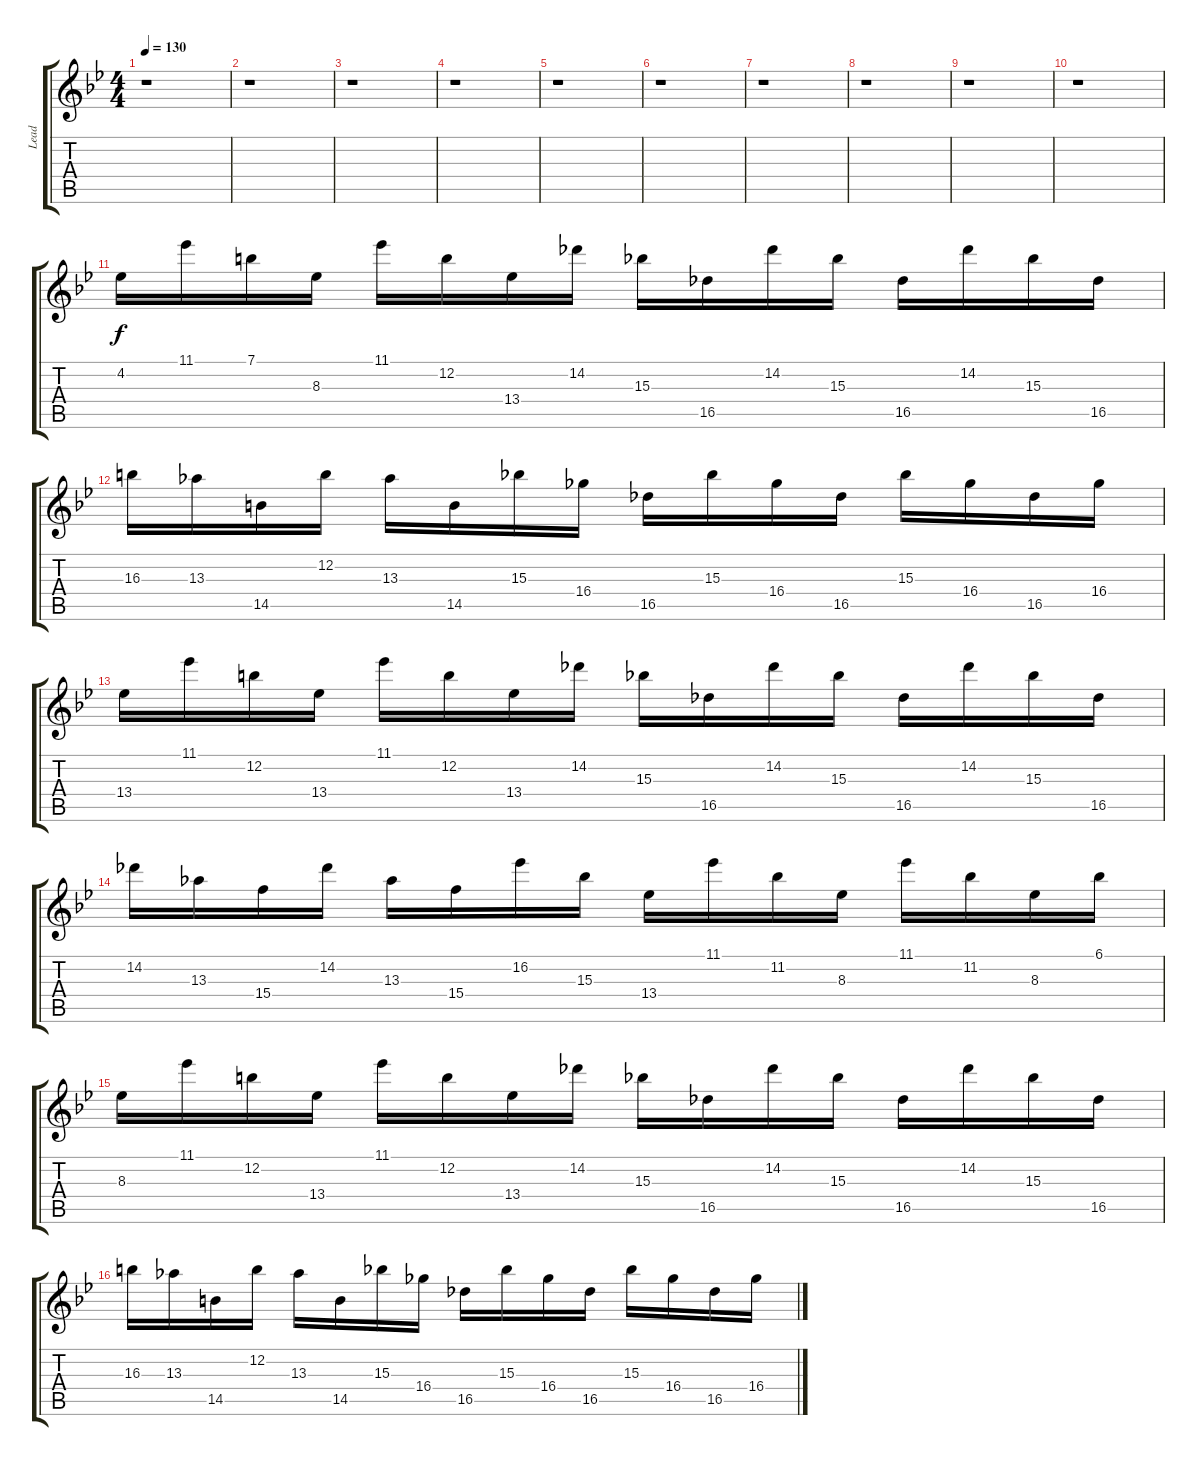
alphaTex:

\track ("Lead" "Lead") {instrument synthbass2}
\staff {score tabs}
\tuning (E4 B3 G3 D3 A2 E2) {hide}
\ts (4 4)
\tempo 130
\clef g2
\ks gminor
r.1{dy f} |
r.1 |
r.1 |
r.1 |
r.1 |
r.1 |
r.1 |
r.1 |
r.1 |
r.1 |
4.2.16 11.1.16 7.1.16 8.3.16 11.1.16 12.2.16 13.4.16 14.2.16 15.3.16 16.5.16 14.2.16 15.3.16 16.5.16 14.2.16 15.3.16 16.5.16 |
16.3.16 13.3.16 14.5.16 12.2.16 13.3.16 14.5.16 15.3.16 16.4.16 16.5.16 15.3.16 16.4.16 16.5.16 15.3.16 16.4.16 16.5.16 16.4.16 |
13.4.16 11.1.16 12.2.16 13.4.16 11.1.16 12.2.16 13.4.16 14.2.16 15.3.16 16.5.16 14.2.16 15.3.16 16.5.16 14.2.16 15.3.16 16.5.16 |
14.2.16 13.3.16 15.4.16 14.2.16 13.3.16 15.4.16 16.2.16 15.3.16 13.4.16 11.1.16 11.2.16 8.3.16 11.1.16 11.2.16 8.3.16 6.1.16 |
8.3.16 11.1.16 12.2.16 13.4.16 11.1.16 12.2.16 13.4.16 14.2.16 15.3.16 16.5.16 14.2.16 15.3.16 16.5.16 14.2.16 15.3.16 16.5.16 |
16.3.16 13.3.16 14.5.16 12.2.16 13.3.16 14.5.16 15.3.16 16.4.16 16.5.16 15.3.16 16.4.16 16.5.16 15.3.16 16.4.16 16.5.16 16.4.16
